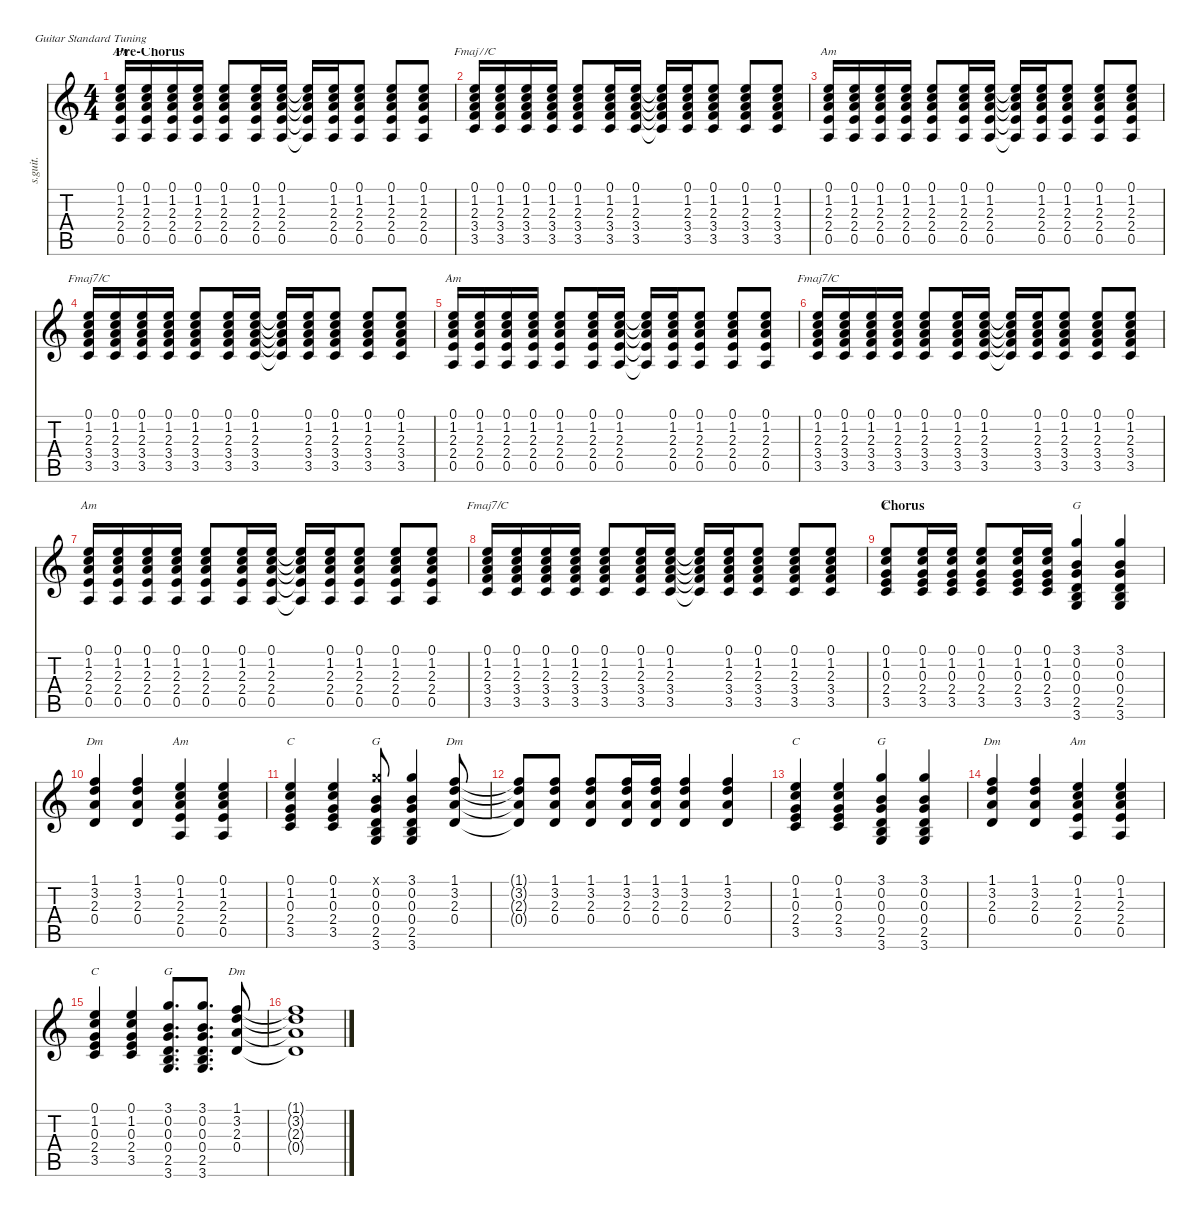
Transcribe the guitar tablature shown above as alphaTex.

\defaultSystemsLayout 4
\hideDynamics
\bracketExtendMode nobrackets
\track ("J. Frusciante (Guitar)" "s.guit.") {instrument electricguitarjazz}
\staff {score tabs}
\tuning (E4 B3 G3 D3 A2 E2)
\chord ("Am" 3 1 2 2 0 x) {showdiagram false}
\chord ("Fmaj7/C" 3 1 2 2 0 x) {showdiagram false}
\chord ("C" 3 1 2 2 0 x) {showdiagram false}
\chord ("G" 3 1 2 2 0 x) {showdiagram false}
\chord ("Dm" 3 1 2 2 0 x) {showdiagram false}
\ts (4 4)
\section ("" "Pre-Chorus")
\tempo (96 hide)
\clef g2
\ks c
(0.1 1.2 2.3 2.4 0.5).16{ch "Am" lyrics (0 "") lyrics (1 "") lyrics (2 "") lyrics (3 "") lyrics (4 "") dy f} (0.1 1.2 2.3 2.4 0.5).16{lyrics (0 "") lyrics (1 "") lyrics (2 "") lyrics (3 "") lyrics (4 "")} (0.1 1.2 2.3 2.4 0.5).16{lyrics (0 "") lyrics (1 "") lyrics (2 "") lyrics (3 "") lyrics (4 "")} (0.1 1.2 2.3 2.4 0.5).16{lyrics (0 "") lyrics (1 "") lyrics (2 "") lyrics (3 "") lyrics (4 "")} (0.1 1.2 2.3 2.4 0.5).8{lyrics (0 "") lyrics (1 "") lyrics (2 "") lyrics (3 "") lyrics (4 "")} (0.1 1.2 2.3 2.4 0.5).16{lyrics (0 "") lyrics (1 "") lyrics (2 "") lyrics (3 "") lyrics (4 "")} (0.1 1.2 2.3 2.4 0.5).16{lyrics (0 "") lyrics (1 "") lyrics (2 "") lyrics (3 "") lyrics (4 "")} (0.1{t} 1.2{t} 2.3{t} 2.4{t} 0.5{t}).16{lyrics (0 "") lyrics (1 "") lyrics (2 "") lyrics (3 "") lyrics (4 "")} (0.1 1.2 2.3 2.4 0.5).16{lyrics (0 "") lyrics (1 "") lyrics (2 "") lyrics (3 "") lyrics (4 "")} (0.1 1.2 2.3 2.4 0.5).8{lyrics (0 "") lyrics (1 "") lyrics (2 "") lyrics (3 "") lyrics (4 "")} (0.1 1.2 2.3 2.4 0.5).8{lyrics (0 "") lyrics (1 "") lyrics (2 "") lyrics (3 "") lyrics (4 "")} (0.1 1.2 2.3 2.4 0.5).8{lyrics (0 "") lyrics (1 "") lyrics (2 "") lyrics (3 "") lyrics (4 "")} |
(0.1 1.2 2.3 3.4 3.5).16{ch "Fmaj7/C" lyrics (0 "") lyrics (1 "") lyrics (2 "") lyrics (3 "") lyrics (4 "")} (0.1 1.2 2.3 3.4 3.5).16{lyrics (0 "") lyrics (1 "") lyrics (2 "") lyrics (3 "") lyrics (4 "")} (0.1 1.2 2.3 3.4 3.5).16{lyrics (0 "") lyrics (1 "") lyrics (2 "") lyrics (3 "") lyrics (4 "")} (0.1 1.2 2.3 3.4 3.5).16{lyrics (0 "") lyrics (1 "") lyrics (2 "") lyrics (3 "") lyrics (4 "")} (0.1 1.2 2.3 3.4 3.5).8{lyrics (0 "") lyrics (1 "") lyrics (2 "") lyrics (3 "") lyrics (4 "")} (0.1 1.2 2.3 3.4 3.5).16{lyrics (0 "") lyrics (1 "") lyrics (2 "") lyrics (3 "") lyrics (4 "")} (0.1 1.2 2.3 3.4 3.5).16{lyrics (0 "") lyrics (1 "") lyrics (2 "") lyrics (3 "") lyrics (4 "")} (0.1{t} 1.2{t} 2.3{t} 3.4{t} 3.5{t}).16{lyrics (0 "") lyrics (1 "") lyrics (2 "") lyrics (3 "") lyrics (4 "")} (0.1 1.2 2.3 3.4 3.5).16{lyrics (0 "") lyrics (1 "") lyrics (2 "") lyrics (3 "") lyrics (4 "")} (0.1 1.2 2.3 3.4 3.5).8{lyrics (0 "") lyrics (1 "") lyrics (2 "") lyrics (3 "") lyrics (4 "")} (0.1 1.2 2.3 3.4 3.5).8{lyrics (0 "") lyrics (1 "") lyrics (2 "") lyrics (3 "") lyrics (4 "")} (0.1 1.2 2.3 3.4 3.5).8{lyrics (0 "") lyrics (1 "") lyrics (2 "") lyrics (3 "") lyrics (4 "")} |
(0.1 1.2 2.3 2.4 0.5).16{ch "Am" lyrics (0 "") lyrics (1 "") lyrics (2 "") lyrics (3 "") lyrics (4 "")} (0.1 1.2 2.3 2.4 0.5).16{lyrics (0 "") lyrics (1 "") lyrics (2 "") lyrics (3 "") lyrics (4 "")} (0.1 1.2 2.3 2.4 0.5).16{lyrics (0 "") lyrics (1 "") lyrics (2 "") lyrics (3 "") lyrics (4 "")} (0.1 1.2 2.3 2.4 0.5).16{lyrics (0 "") lyrics (1 "") lyrics (2 "") lyrics (3 "") lyrics (4 "")} (0.1 1.2 2.3 2.4 0.5).8{lyrics (0 "") lyrics (1 "") lyrics (2 "") lyrics (3 "") lyrics (4 "")} (0.1 1.2 2.3 2.4 0.5).16{lyrics (0 "") lyrics (1 "") lyrics (2 "") lyrics (3 "") lyrics (4 "")} (0.1 1.2 2.3 2.4 0.5).16{lyrics (0 "") lyrics (1 "") lyrics (2 "") lyrics (3 "") lyrics (4 "")} (0.1{t} 1.2{t} 2.3{t} 2.4{t} 0.5{t}).16{lyrics (0 "") lyrics (1 "") lyrics (2 "") lyrics (3 "") lyrics (4 "")} (0.1 1.2 2.3 2.4 0.5).16{lyrics (0 "") lyrics (1 "") lyrics (2 "") lyrics (3 "") lyrics (4 "")} (0.1 1.2 2.3 2.4 0.5).8{lyrics (0 "") lyrics (1 "") lyrics (2 "") lyrics (3 "") lyrics (4 "")} (0.1 1.2 2.3 2.4 0.5).8{lyrics (0 "") lyrics (1 "") lyrics (2 "") lyrics (3 "") lyrics (4 "")} (0.1 1.2 2.3 2.4 0.5).8{lyrics (0 "") lyrics (1 "") lyrics (2 "") lyrics (3 "") lyrics (4 "")} |
(0.1 1.2 2.3 3.4 3.5).16{ch "Fmaj7/C" lyrics (0 "") lyrics (1 "") lyrics (2 "") lyrics (3 "") lyrics (4 "")} (0.1 1.2 2.3 3.4 3.5).16{lyrics (0 "") lyrics (1 "") lyrics (2 "") lyrics (3 "") lyrics (4 "")} (0.1 1.2 2.3 3.4 3.5).16{lyrics (0 "") lyrics (1 "") lyrics (2 "") lyrics (3 "") lyrics (4 "")} (0.1 1.2 2.3 3.4 3.5).16{lyrics (0 "") lyrics (1 "") lyrics (2 "") lyrics (3 "") lyrics (4 "")} (0.1 1.2 2.3 3.4 3.5).8{lyrics (0 "") lyrics (1 "") lyrics (2 "") lyrics (3 "") lyrics (4 "")} (0.1 1.2 2.3 3.4 3.5).16{lyrics (0 "") lyrics (1 "") lyrics (2 "") lyrics (3 "") lyrics (4 "")} (0.1 1.2 2.3 3.4 3.5).16{lyrics (0 "") lyrics (1 "") lyrics (2 "") lyrics (3 "") lyrics (4 "")} (0.1{t} 1.2{t} 2.3{t} 3.4{t} 3.5{t}).16{lyrics (0 "") lyrics (1 "") lyrics (2 "") lyrics (3 "") lyrics (4 "")} (0.1 1.2 2.3 3.4 3.5).16{lyrics (0 "") lyrics (1 "") lyrics (2 "") lyrics (3 "") lyrics (4 "")} (0.1 1.2 2.3 3.4 3.5).8{lyrics (0 "") lyrics (1 "") lyrics (2 "") lyrics (3 "") lyrics (4 "")} (0.1 1.2 2.3 3.4 3.5).8{lyrics (0 "") lyrics (1 "") lyrics (2 "") lyrics (3 "") lyrics (4 "")} (0.1 1.2 2.3 3.4 3.5).8{lyrics (0 "") lyrics (1 "") lyrics (2 "") lyrics (3 "") lyrics (4 "")} |
(0.1 1.2 2.3 2.4 0.5).16{ch "Am" lyrics (0 "") lyrics (1 "") lyrics (2 "") lyrics (3 "") lyrics (4 "")} (0.1 1.2 2.3 2.4 0.5).16{lyrics (0 "") lyrics (1 "") lyrics (2 "") lyrics (3 "") lyrics (4 "")} (0.1 1.2 2.3 2.4 0.5).16{lyrics (0 "") lyrics (1 "") lyrics (2 "") lyrics (3 "") lyrics (4 "")} (0.1 1.2 2.3 2.4 0.5).16{lyrics (0 "") lyrics (1 "") lyrics (2 "") lyrics (3 "") lyrics (4 "")} (0.1 1.2 2.3 2.4 0.5).8{lyrics (0 "") lyrics (1 "") lyrics (2 "") lyrics (3 "") lyrics (4 "")} (0.1 1.2 2.3 2.4 0.5).16{lyrics (0 "") lyrics (1 "") lyrics (2 "") lyrics (3 "") lyrics (4 "")} (0.1 1.2 2.3 2.4 0.5).16{lyrics (0 "") lyrics (1 "") lyrics (2 "") lyrics (3 "") lyrics (4 "")} (0.1{t} 1.2{t} 2.3{t} 2.4{t} 0.5{t}).16{lyrics (0 "") lyrics (1 "") lyrics (2 "") lyrics (3 "") lyrics (4 "")} (0.1 1.2 2.3 2.4 0.5).16{lyrics (0 "") lyrics (1 "") lyrics (2 "") lyrics (3 "") lyrics (4 "")} (0.1 1.2 2.3 2.4 0.5).8{lyrics (0 "") lyrics (1 "") lyrics (2 "") lyrics (3 "") lyrics (4 "")} (0.1 1.2 2.3 2.4 0.5).8{lyrics (0 "") lyrics (1 "") lyrics (2 "") lyrics (3 "") lyrics (4 "")} (0.1 1.2 2.3 2.4 0.5).8{lyrics (0 "") lyrics (1 "") lyrics (2 "") lyrics (3 "") lyrics (4 "")} |
(0.1 1.2 2.3 3.4 3.5).16{ch "Fmaj7/C" lyrics (0 "") lyrics (1 "") lyrics (2 "") lyrics (3 "") lyrics (4 "")} (0.1 1.2 2.3 3.4 3.5).16{lyrics (0 "") lyrics (1 "") lyrics (2 "") lyrics (3 "") lyrics (4 "")} (0.1 1.2 2.3 3.4 3.5).16{lyrics (0 "") lyrics (1 "") lyrics (2 "") lyrics (3 "") lyrics (4 "")} (0.1 1.2 2.3 3.4 3.5).16{lyrics (0 "") lyrics (1 "") lyrics (2 "") lyrics (3 "") lyrics (4 "")} (0.1 1.2 2.3 3.4 3.5).8{lyrics (0 "") lyrics (1 "") lyrics (2 "") lyrics (3 "") lyrics (4 "")} (0.1 1.2 2.3 3.4 3.5).16{lyrics (0 "") lyrics (1 "") lyrics (2 "") lyrics (3 "") lyrics (4 "")} (0.1 1.2 2.3 3.4 3.5).16{lyrics (0 "") lyrics (1 "") lyrics (2 "") lyrics (3 "") lyrics (4 "")} (0.1{t} 1.2{t} 2.3{t} 3.4{t} 3.5{t}).16{lyrics (0 "") lyrics (1 "") lyrics (2 "") lyrics (3 "") lyrics (4 "")} (0.1 1.2 2.3 3.4 3.5).16{lyrics (0 "") lyrics (1 "") lyrics (2 "") lyrics (3 "") lyrics (4 "")} (0.1 1.2 2.3 3.4 3.5).8{lyrics (0 "") lyrics (1 "") lyrics (2 "") lyrics (3 "") lyrics (4 "")} (0.1 1.2 2.3 3.4 3.5).8{lyrics (0 "") lyrics (1 "") lyrics (2 "") lyrics (3 "") lyrics (4 "")} (0.1 1.2 2.3 3.4 3.5).8{lyrics (0 "") lyrics (1 "") lyrics (2 "") lyrics (3 "") lyrics (4 "")} |
(0.1 1.2 2.3 2.4 0.5).16{ch "Am" lyrics (0 "") lyrics (1 "") lyrics (2 "") lyrics (3 "") lyrics (4 "")} (0.1 1.2 2.3 2.4 0.5).16{lyrics (0 "") lyrics (1 "") lyrics (2 "") lyrics (3 "") lyrics (4 "")} (0.1 1.2 2.3 2.4 0.5).16{lyrics (0 "") lyrics (1 "") lyrics (2 "") lyrics (3 "") lyrics (4 "")} (0.1 1.2 2.3 2.4 0.5).16{lyrics (0 "") lyrics (1 "") lyrics (2 "") lyrics (3 "") lyrics (4 "")} (0.1 1.2 2.3 2.4 0.5).8{lyrics (0 "") lyrics (1 "") lyrics (2 "") lyrics (3 "") lyrics (4 "")} (0.1 1.2 2.3 2.4 0.5).16{lyrics (0 "") lyrics (1 "") lyrics (2 "") lyrics (3 "") lyrics (4 "")} (0.1 1.2 2.3 2.4 0.5).16{lyrics (0 "") lyrics (1 "") lyrics (2 "") lyrics (3 "") lyrics (4 "")} (0.1{t} 1.2{t} 2.3{t} 2.4{t} 0.5{t}).16{lyrics (0 "") lyrics (1 "") lyrics (2 "") lyrics (3 "") lyrics (4 "")} (0.1 1.2 2.3 2.4 0.5).16{lyrics (0 "") lyrics (1 "") lyrics (2 "") lyrics (3 "") lyrics (4 "")} (0.1 1.2 2.3 2.4 0.5).8{lyrics (0 "") lyrics (1 "") lyrics (2 "") lyrics (3 "") lyrics (4 "")} (0.1 1.2 2.3 2.4 0.5).8{lyrics (0 "") lyrics (1 "") lyrics (2 "") lyrics (3 "") lyrics (4 "")} (0.1 1.2 2.3 2.4 0.5).8{lyrics (0 "") lyrics (1 "") lyrics (2 "") lyrics (3 "") lyrics (4 "")} |
(0.1 1.2 2.3 3.4 3.5).16{ch "Fmaj7/C" lyrics (0 "") lyrics (1 "") lyrics (2 "") lyrics (3 "") lyrics (4 "")} (0.1 1.2 2.3 3.4 3.5).16{lyrics (0 "") lyrics (1 "") lyrics (2 "") lyrics (3 "") lyrics (4 "")} (0.1 1.2 2.3 3.4 3.5).16{lyrics (0 "") lyrics (1 "") lyrics (2 "") lyrics (3 "") lyrics (4 "")} (0.1 1.2 2.3 3.4 3.5).16{lyrics (0 "") lyrics (1 "") lyrics (2 "") lyrics (3 "") lyrics (4 "")} (0.1 1.2 2.3 3.4 3.5).8{lyrics (0 "") lyrics (1 "") lyrics (2 "") lyrics (3 "") lyrics (4 "")} (0.1 1.2 2.3 3.4 3.5).16{lyrics (0 "") lyrics (1 "") lyrics (2 "") lyrics (3 "") lyrics (4 "")} (0.1 1.2 2.3 3.4 3.5).16{lyrics (0 "") lyrics (1 "") lyrics (2 "") lyrics (3 "") lyrics (4 "")} (0.1{t} 1.2{t} 2.3{t} 3.4{t} 3.5{t}).16{lyrics (0 "") lyrics (1 "") lyrics (2 "") lyrics (3 "") lyrics (4 "")} (0.1 1.2 2.3 3.4 3.5).16{lyrics (0 "") lyrics (1 "") lyrics (2 "") lyrics (3 "") lyrics (4 "")} (0.1 1.2 2.3 3.4 3.5).8{lyrics (0 "") lyrics (1 "") lyrics (2 "") lyrics (3 "") lyrics (4 "")} (0.1 1.2 2.3 3.4 3.5).8{lyrics (0 "") lyrics (1 "") lyrics (2 "") lyrics (3 "") lyrics (4 "")} (0.1 1.2 2.3 3.4 3.5).8{lyrics (0 "") lyrics (1 "") lyrics (2 "") lyrics (3 "") lyrics (4 "")} |
\section ("" "Chorus")
(0.1 1.2 0.3 2.4 3.5).8{ch "C" lyrics (0 "") lyrics (1 "") lyrics (2 "") lyrics (3 "") lyrics (4 "")} (3.5 2.4 0.3 1.2 0.1).16{lyrics (0 "") lyrics (1 "") lyrics (2 "") lyrics (3 "") lyrics (4 "")} (3.5 2.4 0.3 1.2 0.1).16{lyrics (0 "") lyrics (1 "") lyrics (2 "") lyrics (3 "") lyrics (4 "")} (0.1 1.2 0.3 2.4 3.5).8{lyrics (0 "") lyrics (1 "") lyrics (2 "") lyrics (3 "") lyrics (4 "")} (3.5 2.4 0.3 1.2 0.1).16{lyrics (0 "") lyrics (1 "") lyrics (2 "") lyrics (3 "") lyrics (4 "")} (3.5 2.4 0.3 1.2 0.1).16{lyrics (0 "") lyrics (1 "") lyrics (2 "") lyrics (3 "") lyrics (4 "")} (3.1 0.2 0.3 0.4 2.5 3.6).4{ch "G" lyrics (0 "") lyrics (1 "") lyrics (2 "") lyrics (3 "") lyrics (4 "")} (3.1 0.2 0.3 0.4 2.5 3.6).4{lyrics (0 "") lyrics (1 "") lyrics (2 "") lyrics (3 "") lyrics (4 "")} |
(1.1 3.2 2.3 0.4).4{ch "Dm" lyrics (0 "") lyrics (1 "") lyrics (2 "") lyrics (3 "") lyrics (4 "")} (1.1 3.2 2.3 0.4).4{lyrics (0 "") lyrics (1 "") lyrics (2 "") lyrics (3 "") lyrics (4 "")} (0.1 1.2 2.3 2.4 0.5).4{ch "Am" lyrics (0 "") lyrics (1 "") lyrics (2 "") lyrics (3 "") lyrics (4 "")} (0.1 1.2 2.3 2.4 0.5).4{lyrics (0 "") lyrics (1 "") lyrics (2 "") lyrics (3 "") lyrics (4 "")} |
(0.1 1.2 0.3 2.4 3.5).4{ch "C" lyrics (0 "") lyrics (1 "") lyrics (2 "") lyrics (3 "") lyrics (4 "")} (0.1 1.2 0.3 2.4 3.5).4{lyrics (0 "") lyrics (1 "") lyrics (2 "") lyrics (3 "") lyrics (4 "")} (3.1{x} 0.3 0.4 2.5 3.6 0.2).8{ch "G" lyrics (0 "") lyrics (1 "") lyrics (2 "") lyrics (3 "") lyrics (4 "")} (3.1 0.2 0.3 0.4 2.5 3.6).4{lyrics (0 "") lyrics (1 "") lyrics (2 "") lyrics (3 "") lyrics (4 "")} (1.1 3.2 2.3 0.4).8{ch "Dm" lyrics (0 "") lyrics (1 "") lyrics (2 "") lyrics (3 "") lyrics (4 "")} |
(1.1{t} 3.2{t} 2.3{t} 0.4{t}).8{lyrics (0 "") lyrics (1 "") lyrics (2 "") lyrics (3 "") lyrics (4 "")} (1.1 3.2 2.3 0.4).8{lyrics (0 "") lyrics (1 "") lyrics (2 "") lyrics (3 "") lyrics (4 "")} (1.1 3.2 2.3 0.4).8{lyrics (0 "") lyrics (1 "") lyrics (2 "") lyrics (3 "") lyrics (4 "")} (0.4 2.3 3.2 1.1).16{lyrics (0 "") lyrics (1 "") lyrics (2 "") lyrics (3 "") lyrics (4 "")} (0.4 2.3 3.2 1.1).16{lyrics (0 "") lyrics (1 "") lyrics (2 "") lyrics (3 "") lyrics (4 "")} (1.1 3.2 2.3 0.4).4{lyrics (0 "") lyrics (1 "") lyrics (2 "") lyrics (3 "") lyrics (4 "")} (1.1 3.2 2.3 0.4).4{lyrics (0 "") lyrics (1 "") lyrics (2 "") lyrics (3 "") lyrics (4 "")} |
(0.1 1.2 0.3 2.4 3.5).4{ch "C" lyrics (0 "") lyrics (1 "") lyrics (2 "") lyrics (3 "") lyrics (4 "")} (0.1 1.2 0.3 2.4 3.5).4{lyrics (0 "") lyrics (1 "") lyrics (2 "") lyrics (3 "") lyrics (4 "")} (3.1 0.2 0.3 0.4 2.5 3.6).4{ch "G" lyrics (0 "") lyrics (1 "") lyrics (2 "") lyrics (3 "") lyrics (4 "")} (3.1 0.2 0.3 0.4 2.5 3.6).4{lyrics (0 "") lyrics (1 "") lyrics (2 "") lyrics (3 "") lyrics (4 "")} |
(1.1 3.2 2.3 0.4).4{ch "Dm" lyrics (0 "") lyrics (1 "") lyrics (2 "") lyrics (3 "") lyrics (4 "")} (1.1 3.2 2.3 0.4).4{lyrics (0 "") lyrics (1 "") lyrics (2 "") lyrics (3 "") lyrics (4 "")} (0.1 1.2 2.3 2.4 0.5).4{ch "Am" lyrics (0 "") lyrics (1 "") lyrics (2 "") lyrics (3 "") lyrics (4 "")} (0.1 1.2 2.3 2.4 0.5).4{lyrics (0 "") lyrics (1 "") lyrics (2 "") lyrics (3 "") lyrics (4 "")} |
(0.1 1.2 0.3 2.4 3.5).4{ch "C" lyrics (0 "") lyrics (1 "") lyrics (2 "") lyrics (3 "") lyrics (4 "")} (0.1 1.2 0.3 2.4 3.5).4{lyrics (0 "") lyrics (1 "") lyrics (2 "") lyrics (3 "") lyrics (4 "")} (3.1 0.2 0.3 0.4 2.5 3.6).8{d ch "G" lyrics (0 "") lyrics (1 "") lyrics (2 "") lyrics (3 "") lyrics (4 "")} (3.6 2.5 0.4 0.3 0.2 3.1).8{d lyrics (0 "") lyrics (1 "") lyrics (2 "") lyrics (3 "") lyrics (4 "")} (1.1 3.2 2.3 0.4).8{ch "Dm" lyrics (0 "") lyrics (1 "") lyrics (2 "") lyrics (3 "") lyrics (4 "")} |
(1.1{t} 3.2{t} 2.3{t} 0.4{t}).1{lyrics (0 "") lyrics (1 "") lyrics (2 "") lyrics (3 "") lyrics (4 "")}
